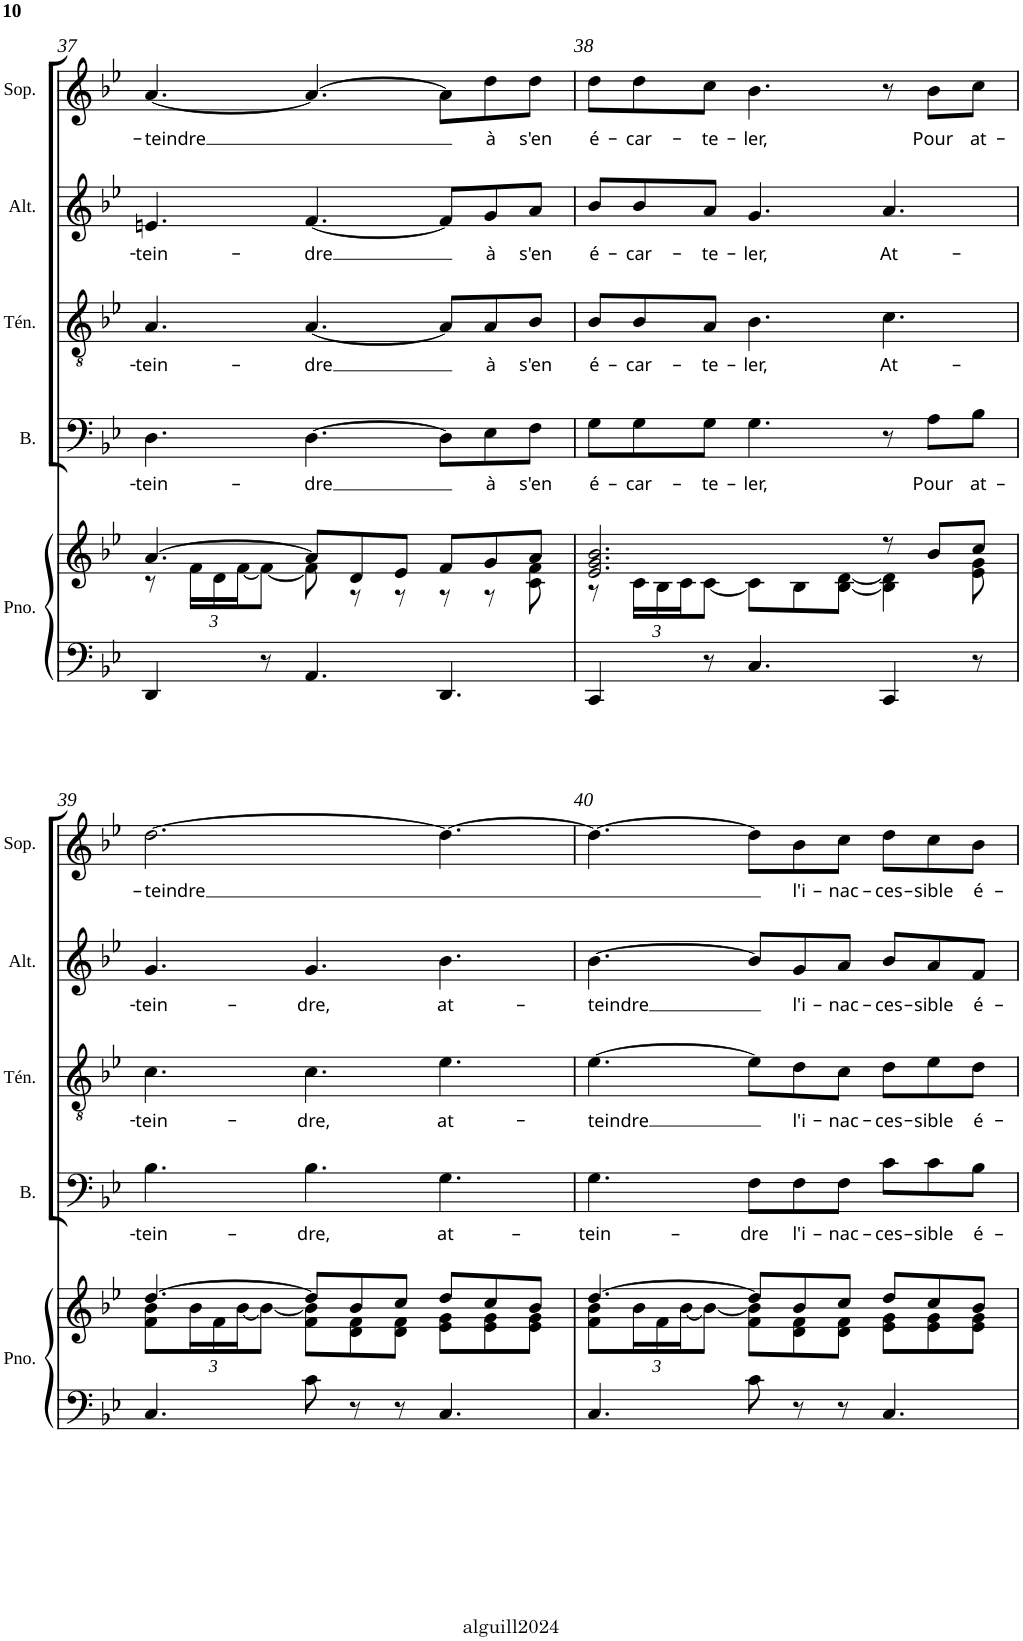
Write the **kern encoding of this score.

**kern	**kern	**kern	**text	**kern	**text	**kern	**text	**kern	**text
*part5	*part5	*part4	*part4	*part3	*part3	*part2	*part2	*part1	*part1
*staff6	*staff5	*staff4	*staff4	*staff3	*staff3	*staff2	*staff2	*staff1	*staff1
*I"Piano	*	*I"Basse	*	*I"Ténor	*	*I"Alto	*	*I"Soprano	*
*I'Pno.	*	*I'B.	*	*I'Tén.	*	*I'Alt.	*	*I'Sop.	*
!!LO:PB:g=z
*clefF4	*clefG2	*clefF4	*	*clefGv2	*	*clefG2	*	*clefG2	*
*k[b-e-]	*k[b-e-]	*k[b-e-]	*	*k[b-e-]	*	*k[b-e-]	*	*k[b-e-]	*
*B-:	*B-:	*B-:	*	*B-:	*	*B-:	*	*B-:	*
*M9/8	*M9/8	*M9/8	*	*M9/8	*	*M9/8	*	*M9/8	*
=37	=37	=37	=37	=37	=37	=37	=37	=37	=37
*	*^	*	*	*	*	*	*	*	*
!	!	!	!	!LO:LY:b	!	!LO:LY:b	!	!LO:LY:b	!	!LO:LY:b
4DD/	[>4.a/	8r	4.D\	-tein-	4.A/	-tein-	4.en/	-tein-	[4.a/	-teindre
*	*	*Xbrackettup	*	*	*	*	*	*	*	*
.	.	24f\LL	.	.	.	.	.	.	.	.
.	.	24d\	.	.	.	.	.	.	.	.
.	.	[<24f\J	.	.	.	.	.	.	.	.
8r	.	8f\J_	.	.	.	.	.	.	.	.
!	!	!	!	!LO:LY:b	!	!LO:LY:b	!	!LO:LY:b	!	!
4.AA/	8a/L]	8f\]	[4.D\	-dre	[4.A/	-dre	[4.f/	-dre	4.a/_	.
.	8d/	8r	.	.	.	.	.	.	.	.
.	8e-/J	8r	.	.	.	.	.	.	.	.
4.DD/	8f/L	8r	8D\L]	.	8A/L]	.	8f/L]	.	8a\L]	.
!	!	!	!	!LO:LY:b	!	!LO:LY:b	!	!LO:LY:b	!	!LO:LY:b
.	8g/	8r	8E-\	à	8A/	à	8g/	à	8dd\	à
!	!	!	!	!LO:LY:b	!	!LO:LY:b	!	!LO:LY:b	!	!LO:LY:b
.	8a/J	8c\ 8f\	8F\J	s'en	8B-/J	s'en	8a/J	s'en	8dd\J	s'en
=38	=38	=38	=38	=38	=38	=38	=38	=38	=38	=38
!	!	!	!	!LO:LY:b	!	!LO:LY:b	!	!LO:LY:b	!	!LO:LY:b
4CC/	2.e-/ 2.g/ 2.b-/	8r	8G\L	é-	8B-/L	é-	8b-/L	é-	8dd\L	é-
!	!	!	!	!LO:LY:b	!	!LO:LY:b	!	!LO:LY:b	!	!LO:LY:b
.	.	24c\LL	8G\	-car-	8B-/	-car-	8b-/	-car-	8dd\	-car-
.	.	24B-\	.	.	.	.	.	.	.	.
.	.	24c\J	.	.	.	.	.	.	.	.
!	!	!	!	!LO:LY:b	!	!LO:LY:b	!	!LO:LY:b	!	!LO:LY:b
8r	.	[<8c\J	8G\J	-te-	8A/J	-te-	8a/J	-te-	8cc\J	-te-
!	!	!	!	!LO:LY:b	!	!LO:LY:b	!	!LO:LY:b	!	!LO:LY:b
4.C/	.	8c\L]	4.G\	-ler,	4.B-\	-ler,	4.g/	-ler,	4.b-\	-ler,
.	.	8B-\	.	.	.	.	.	.	.	.
.	.	[<8B-\ [<8d\J	.	.	.	.	.	.	.	.
!	!	!	!	!	!	!LO:LY:b	!	!LO:LY:b	!	!
4CC/	8r	4B-\] 4d\]	8r	.	4.c\	At-	4.a/	At-	8r	.
!	!	!	!	!LO:LY:b	!	!	!	!	!	!LO:LY:b
.	8b-/L	.	8A\L	Pour	.	.	.	.	8b-\L	Pour
!	!	!	!	!LO:LY:b	!	!	!	!	!	!LO:LY:b
8r	8cc/J	8e-\ 8g\	8B-\J	at-	.	.	.	.	8cc\J	at-
!!LO:LB:g=z
=39	=39	=39	=39	=39	=39	=39	=39	=39	=39	=39
!	!	!	!	!LO:LY:b	!	!LO:LY:b	!	!LO:LY:b	!	!LO:LY:b
4.C/	[>4.dd/	8f\ 8b-\L	4.B-\	-tein-	4.c\	-tein-	4.g/	-tein-	[2.dd\	-teindre
.	.	24b-\L	.	.	.	.	.	.	.	.
.	.	24f\	.	.	.	.	.	.	.	.
.	.	[<24b-\J	.	.	.	.	.	.	.	.
.	.	8b-\J_	.	.	.	.	.	.	.	.
!	!	!	!	!LO:LY:b	!	!LO:LY:b	!	!LO:LY:b	!	!
8c\	8dd/L]	8f\ 8b-\]L	4.B-\	-dre,	4.c\	-dre,	4.g/	-dre,	.	.
8r	8b-/	8d\ 8f\	.	.	.	.	.	.	.	.
8r	8cc/J	8d\ 8f\J	.	.	.	.	.	.	.	.
!	!	!	!	!LO:LY:b	!	!LO:LY:b	!	!LO:LY:b	!	!
4.C/	8dd/L	8e-\ 8g\L	4.G\	at-	4.e-\	at-	4.b-\	at-	4.dd\_	.
.	8cc/	8e-\ 8g\	.	.	.	.	.	.	.	.
.	8b-/J	8e-\ 8g\J	.	.	.	.	.	.	.	.
=40	=40	=40	=40	=40	=40	=40	=40	=40	=40	=40
!	!	!	!	!LO:LY:b	!	!LO:LY:b	!	!LO:LY:b	!	!
4.C/	[>4.dd/	8f\ 8b-\L	4.G\	-tein-	[4.e-\	-teindre	[4.b-\	-teindre	4.dd\_	.
.	.	24b-\L	.	.	.	.	.	.	.	.
.	.	24f\	.	.	.	.	.	.	.	.
.	.	[<24b-\J	.	.	.	.	.	.	.	.
.	.	8b-\J_	.	.	.	.	.	.	.	.
!	!	!	!	!LO:LY:b	!	!	!	!	!	!
8c\	8dd/L]	8f\ 8b-\]L	8F\L	-dre	8e-\L]	.	8b-/L]	.	8dd\L]	.
!	!	!	!	!LO:LY:b	!	!LO:LY:b	!	!LO:LY:b	!	!LO:LY:b
8r	8b-/	8d\ 8f\	8F\	l'i-	8d\	l'i-	8g/	l'i-	8b-\	l'i-
!	!	!	!	!LO:LY:b	!	!LO:LY:b	!	!LO:LY:b	!	!LO:LY:b
8r	8cc/J	8d\ 8f\J	8F\J	-nac-	8c\J	-nac-	8a/J	-nac-	8cc\J	-nac-
!	!	!	!	!LO:LY:b	!	!LO:LY:b	!	!LO:LY:b	!	!LO:LY:b
4.C/	8dd/L	8e-\ 8g\L	8c\L	-ces-	8d\L	-ces-	8b-/L	-ces-	8dd\L	-ces-
!	!	!	!	!LO:LY:b	!	!LO:LY:b	!	!LO:LY:b	!	!LO:LY:b
.	8cc/	8e-\ 8g\	8c\	-sible	8e-\	-sible	8a/	-sible	8cc\	-sible
!	!	!	!	!LO:LY:b	!	!LO:LY:b	!	!LO:LY:b	!	!LO:LY:b
.	8b-/J	8e-\ 8g\J	8B-\J	é-	8d\J	é-	8f/J	é-	8b-\J	é-
*	*v	*v	*	*	*	*	*	*	*	*
=	=	=	=	=	=	=	=	=	=
*-	*-	*-	*-	*-	*-	*-	*-	*-	*-
